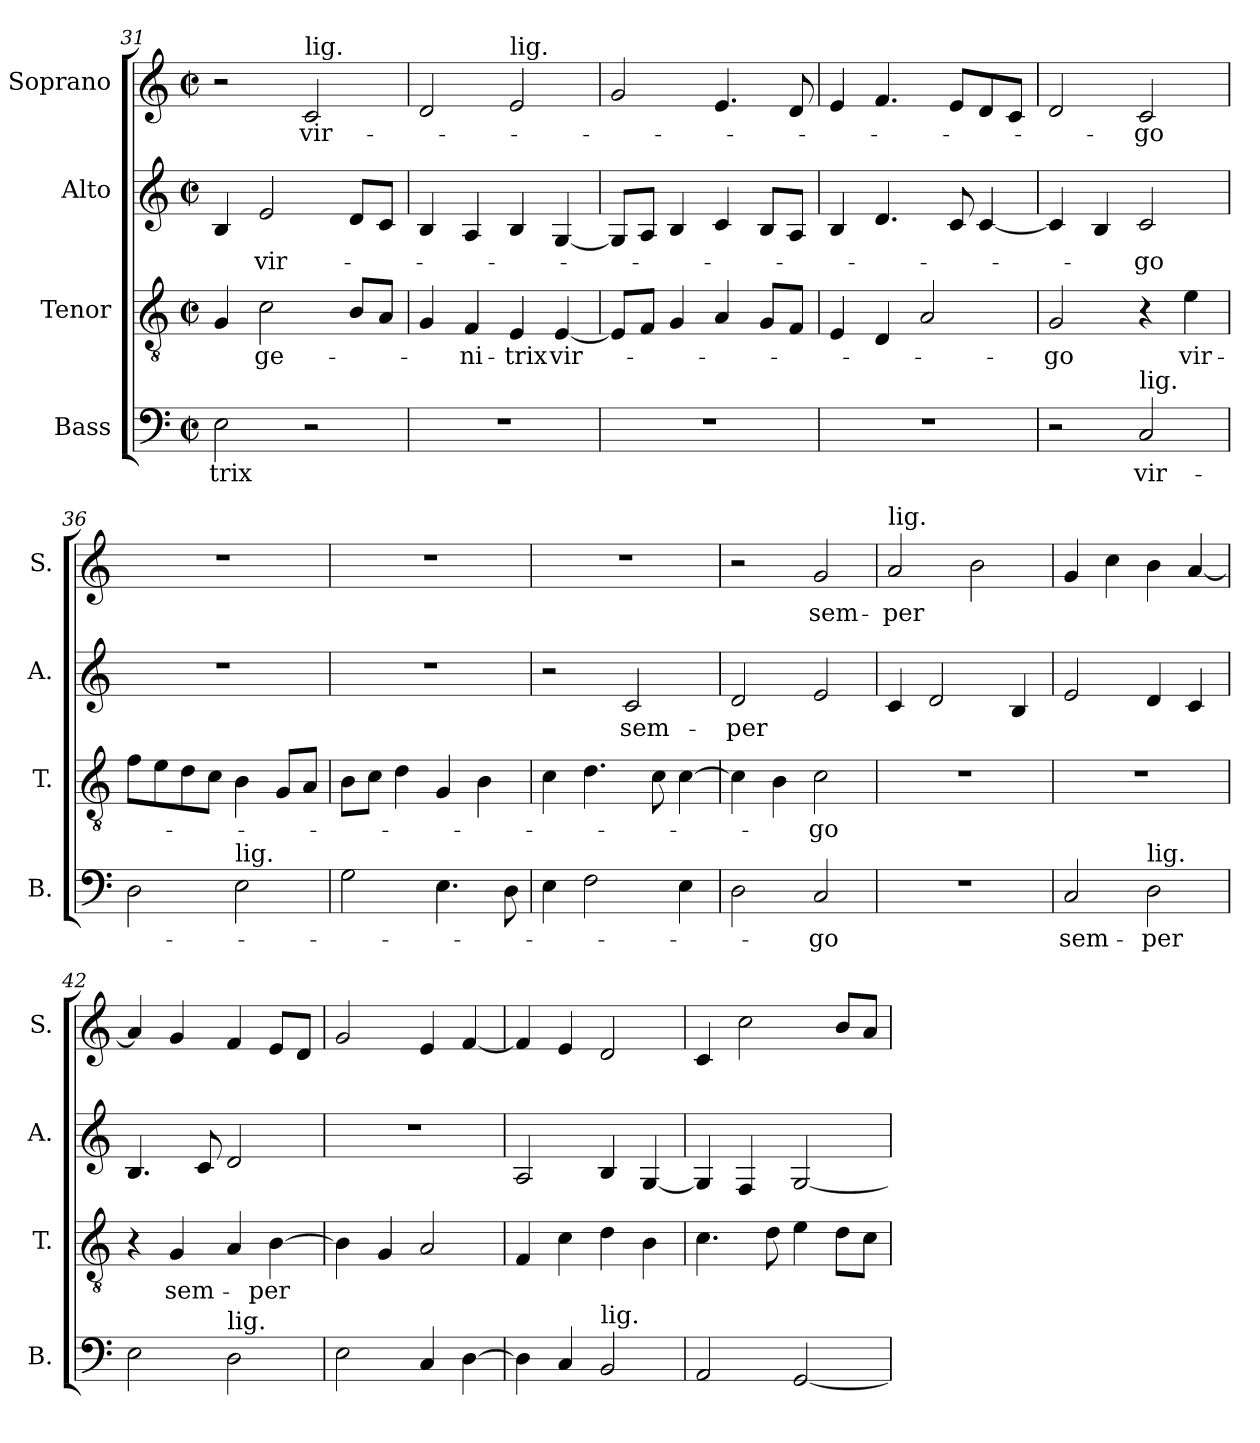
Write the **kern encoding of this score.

**kern	**text	**kern	**text	**kern	**text	**kern	**text
*part4	*part4	*part3	*part3	*part2	*part2	*part1	*part1
*staff4	*staff4	*staff3	*staff3	*staff2	*staff2	*staff1	*staff1
*I"Bass	*	*I"Tenor	*	*I"Alto	*	*I"Soprano	*
*I'B.	*	*I'T.	*	*I'A.	*	*I'S.	*
*clefF4	*	*clefGv2	*	*clefG2	*	*clefG2	*
*k[]	*	*k[]	*	*k[]	*	*k[]	*
*M2/2	*	*M2/2	*	*M2/2	*	*M2/2	*
*met(c|)	*	*met(c|)	*	*met(c|)	*	*met(c|)	*
=31	=31	=31	=31	=31	=31	=31	=31
!	!LO:LY:b	!	!	!	!	!	!
2E\	-trix	4G/	.	4B/	.	2r	.
!	!	!	!LO:LY:b	!	!LO:LY:b	!	!
.	.	2c\	ge-	2e/	vir-	.	.
!	!	!	!	!	!	!LO:TX:a:t=lig.	!
!	!	!	!	!	!	!	!LO:LY:b
2r	.	.	.	.	.	2c/	vir-
.	.	8B/L	.	8d/L	.	.	.
.	.	8A/J	.	8c/J	.	.	.
=32	=32	=32	=32	=32	=32	=32	=32
1r	.	4G/	.	4B/	.	2d/	.
!	!	!	!LO:LY:b	!	!	!	!
.	.	4F/	ni-	4A/	.	.	.
!	!	!	!	!	!	!LO:TX:a:t=lig.	!
!	!	!	!LO:LY:b	!	!	!	!
.	.	4E/	-trix	4B/	.	2e/	.
!	!	!	!LO:LY:b	!	!	!	!
.	.	[4E/	vir-	[4G/	.	.	.
=33	=33	=33	=33	=33	=33	=33	=33
1r	.	8E/L]	.	8G/L]	.	2g/	.
.	.	8F/J	.	8A/J	.	.	.
.	.	4G/	.	4B/	.	.	.
.	.	4A/	.	4c/	.	4.e/	.
.	.	8G/L	.	8B/L	.	.	.
.	.	8F/J	.	8A/J	.	8d/	.
=34	=34	=34	=34	=34	=34	=34	=34
1r	.	4E/	.	4B/	.	4e/	.
.	.	4D/	.	4.d/	.	4.f/	.
.	.	2A/	.	.	.	.	.
.	.	.	.	8c/	.	8e/L	.
.	.	.	.	[4c/	.	8d/	.
.	.	.	.	.	.	8c/J	.
=35	=35	=35	=35	=35	=35	=35	=35
!	!	!	!LO:LY:b	!	!	!	!
2r	.	2G/	go	4c/]	.	2d/	.
.	.	.	.	4B/	.	.	.
!LO:TX:a:t=lig.	!	!	!	!	!	!	!
!	!LO:LY:b	!	!	!	!LO:LY:b	!	!LO:LY:b
2C/	vir-	4r	.	2c/	go	2c/	go
!	!	!	!LO:LY:b	!	!	!	!
.	.	4e\	vir-	.	.	.	.
=36	=36	=36	=36	=36	=36	=36	=36
2D\	.	8f\L	.	1r	.	1r	.
.	.	8e\	.	.	.	.	.
.	.	8d\	.	.	.	.	.
.	.	8c\J	.	.	.	.	.
!LO:TX:a:t=lig.	!	!	!	!	!	!	!
2E\	.	4B\	.	.	.	.	.
.	.	8G/L	.	.	.	.	.
.	.	8A/J	.	.	.	.	.
=37	=37	=37	=37	=37	=37	=37	=37
2G\	.	8B\L	.	1r	.	1r	.
.	.	8c\J	.	.	.	.	.
.	.	4d\	.	.	.	.	.
4.E\	.	4G/	.	.	.	.	.
.	.	4B\	.	.	.	.	.
8D\	.	.	.	.	.	.	.
=38	=38	=38	=38	=38	=38	=38	=38
4E\	.	4c\	.	2r	.	1r	.
2F\	.	4.d\	.	.	.	.	.
!	!	!	!	!	!LO:LY:b	!	!
.	.	.	.	2c/	sem-	.	.
.	.	8c\	.	.	.	.	.
4E\	.	[4c\	.	.	.	.	.
=39	=39	=39	=39	=39	=39	=39	=39
!	!	!	!	!	!LO:LY:b	!	!
2D\	.	4c\]	.	2d/	-per	2r	.
.	.	4B\	.	.	.	.	.
!	!LO:LY:b	!	!LO:LY:b	!	!	!	!LO:LY:b
2C/	go	2c\	go	2e/	.	2g/	sem-
=40	=40	=40	=40	=40	=40	=40	=40
!	!	!	!	!	!	!LO:TX:a:t=lig.	!
!	!	!	!	!	!	!	!LO:LY:b
1r	.	1r	.	4c/	.	2a/	-per
.	.	.	.	2d/	.	.	.
.	.	.	.	.	.	2b\	.
.	.	.	.	4B/	.	.	.
=41	=41	=41	=41	=41	=41	=41	=41
!	!LO:LY:b	!	!	!	!	!	!
2C/	sem-	1r	.	2e/	.	4g/	.
.	.	.	.	.	.	4cc\	.
!LO:TX:a:t=lig.	!	!	!	!	!	!	!
!	!LO:LY:b	!	!	!	!	!	!
2D\	-per	.	.	4d/	.	4b\	.
.	.	.	.	4c/	.	[4a/	.
=42	=42	=42	=42	=42	=42	=42	=42
2E\	.	4r	.	4.B/	.	4a/]	.
!	!	!	!LO:LY:b	!	!	!	!
.	.	4G/	sem-	.	.	4g/	.
.	.	.	.	8c/	.	.	.
!LO:TX:a:t=lig.	!	!	!	!	!	!	!
2D\	.	4A/	.	2d/	.	4f/	.
!	!	!	!LO:LY:b	!	!	!	!
.	.	[4B\	-per	.	.	8e/L	.
.	.	.	.	.	.	8d/J	.
=43	=43	=43	=43	=43	=43	=43	=43
2E\	.	4B\]	.	1r	.	2g/	.
.	.	4G/	.	.	.	.	.
4C/	.	2A/	.	.	.	4e/	.
[4D\	.	.	.	.	.	[4f/	.
=44	=44	=44	=44	=44	=44	=44	=44
4D\]	.	4F/	.	2A/	.	4f/]	.
4C/	.	4c\	.	.	.	4e/	.
!LO:TX:a:t=lig.	!	!	!	!	!	!	!
2BB/	.	4d\	.	4B/	.	2d/	.
.	.	4B\	.	[4G/	.	.	.
=45	=45	=45	=45	=45	=45	=45	=45
2AA/	.	4.c\	.	4G/]	.	4c/	.
.	.	.	.	4F/	.	2cc\	.
.	.	8d\	.	.	.	.	.
[2GG/	.	4e\	.	[2G/	.	.	.
.	.	8d\L	.	.	.	8b/L	.
.	.	8c\J	.	.	.	8a/J	.
=	=	=	=	=	=	=	=
*-	*-	*-	*-	*-	*-	*-	*-
